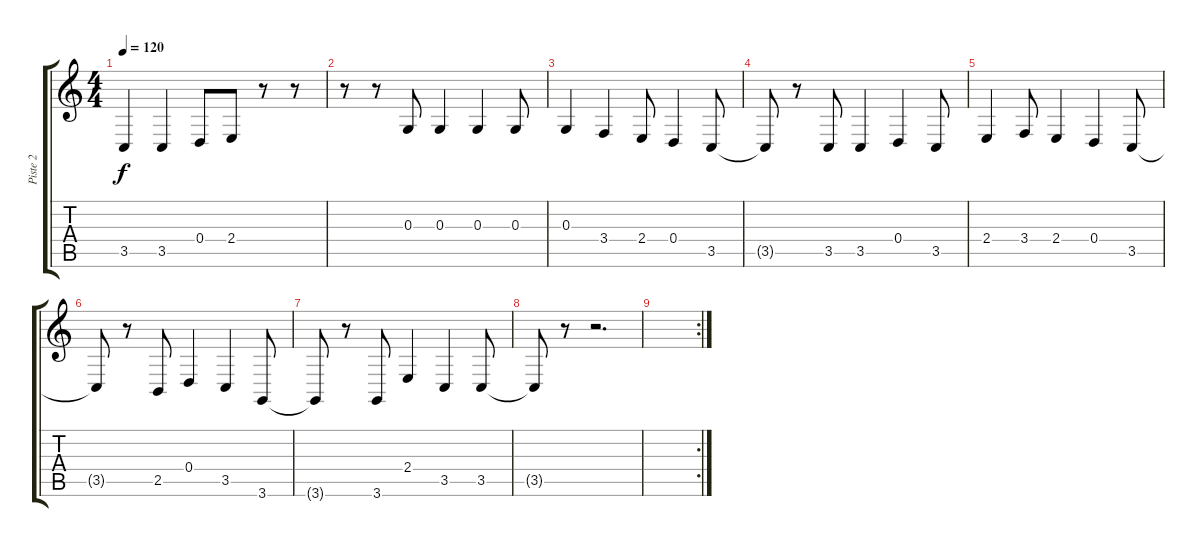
\track ("Piste 2" "Piste 2") {instrument harmonica}
\staff {score tabs}
\tuning (E4 B3 G3 D3 A2 E2) {hide}
\ts (4 4)
\tempo 120
\clef g2
\ks c
3.5.4{dy f} 3.5.4 0.4.8 2.4.8 r.8 r.8 |
r.8 r.8 0.3.8 0.3.4 0.3.4 0.3.8 |
0.3.4 3.4.4 2.4.8 0.4.4 3.5.8 |
3.5{t}.8 r.8 3.5.8 3.5.4 0.4.4 3.5.8 |
2.4.4 3.4.8 2.4.4 0.4.4 3.5.8 |
3.5{t}.8 r.8 2.5.8 0.4.4 3.5.4 3.6.8 |
3.6{t}.8 r.8 3.6.8 2.4.4 3.5.4 3.5.8 |
3.5{t}.8 r.8 r.2{d} |
\rc 2
